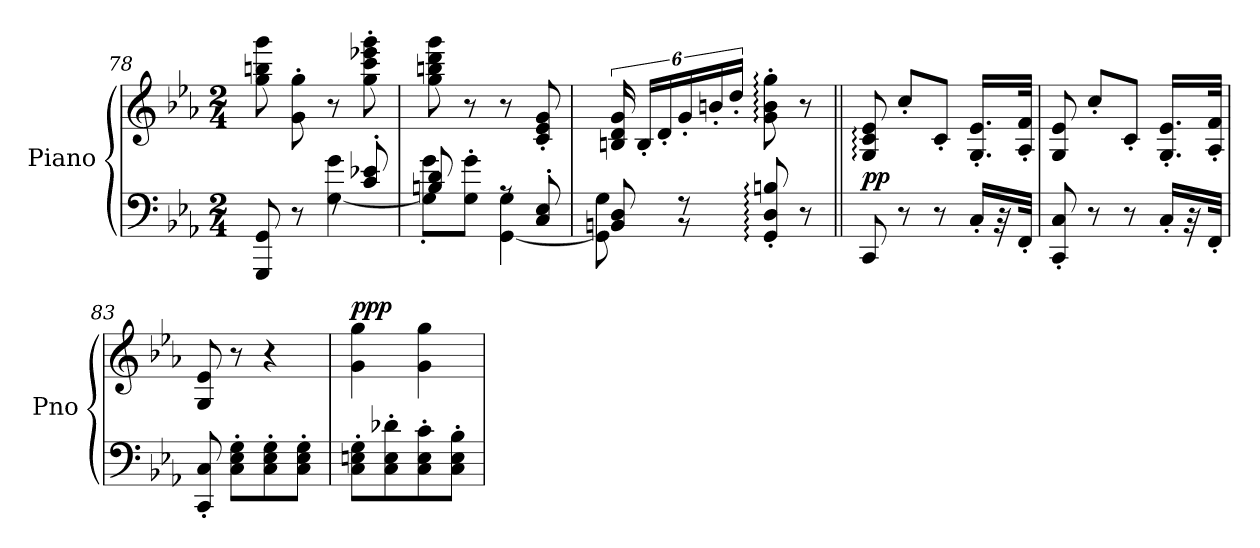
**kern	**kern	**dynam
*part1	*part1	*part1
*staff2	*staff1	*staff1/2
*I"Piano	*	*
*I'Pno	*	*
*clefF4	*clefG2	*
*k[b-e-a-]	*k[b-e-a-]	*
*M2/4	*M2/4	*
=78	=78	=78
*^	*	*
!	!	!	!LO:DY:a=2
!	!	!	!LO:DY:n=1:a=2
8GGG/ 8GG/	4ryy	8gg\ 8bbn\ 8ggg\	ff sf
8r	.	8g\' 8gg\'	.
8rF	[4G\ 4g\	8r	.
8c/' 8e-X/'	.	8gg\' 8ccc\' 8eee-X\' 8ggg\'	.
=79	=79	=79	=79
8Bn/ 8d/	8G\]' 8g\'L	8gg\ 8bbn\ 8ddd\ 8ggg\	.
8ryy	8G\' 8g\'J	8r	.
8rA	[4GG\ 4G\	8r	.
8C/' 8E-/'	.	8c/' 8e-/' 8g/'	.
!!LO:LB:g=z
=80	=80	=80	=80
8BBn/ 8D/	8GG\] 8G\	24Bn/ 24d/ 24g/	.
.	.	24B'/LL	.
.	.	24d'/	.
*	*	*Xbrackettup	*
8r	8r	24g'/	.
.	.	24bn'/	.
.	.	24dd'/JJ	.
8GG/:' 8D/:' 8Bn/:'	4rGGyy	8g\:' 8b\:' 8gg\:'	.
8r	.	8r	.
*v	*v	*	*
=81||	=81||	=81||
!	!	!LO:DY:a=2
8CC/	8G/: 8c/: 8e-/:	pp
8r	8cc'/L	.
8r	8c'/J	.
16C'/LL	16.G/' 16.e-/'LL	.
32rBB	.	.
32FF'/JJk	32A-/' 32f/'JJk	.
=82	=82	=82
8CC/' 8C/'	8G/ 8e-/	.
8r	8cc'/L	.
8r	8c'/J	.
16C'/LL	16.G/' 16.e-/'LL	.
32rBB	.	.
32FF'/JJk	32A-/' 32f/'JJk	.
=83	=83	=83
8CC/' 8C/'	8G/ 8e-/	.
8C\' 8E-\' 8G\'L	8r	.
8C\' 8E-\' 8G\'	4r	.
8C\' 8E-\' 8G\'J	.	.
=84	=84	=84
!	!	!LO:DY:b=2
!	!	!LO:DY:n=1:a
8C\' 8En\' 8G\'L	4g\ 4gg\	pp p
8C\' 8E\' 8d-X\'	.	.
8C\' 8E\' 8c\'	4g\ 4gg\	.
8C\' 8E\' 8B-\'J	.	.
=	=	=
*-	*-	*-
